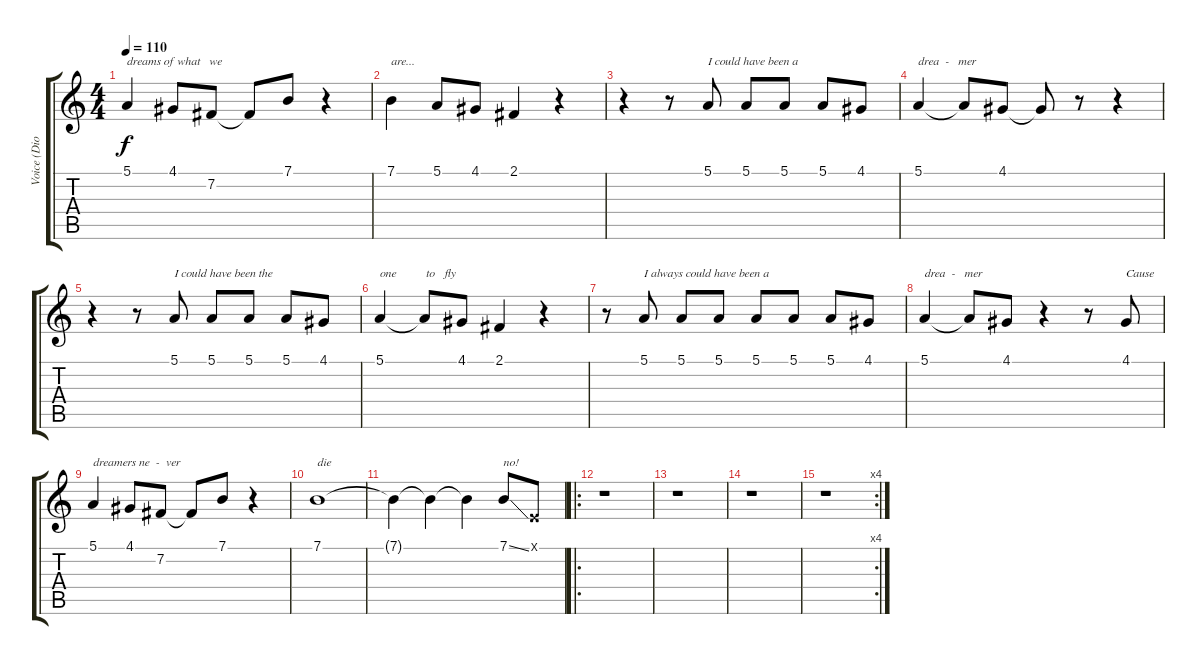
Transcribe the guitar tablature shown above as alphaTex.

\track ("Voice (Dio)" "Voice (Dio") {instrument violin}
\staff {score tabs}
\tuning (E4 B3 G3 D3 A2 E2) {hide}
\ts (4 4)
\tempo 110
\clef g2
\ks c
5.1.4{txt "dreams of what   we" dy f} 4.1.8 7.2.8 7.2{t}.8 7.1.8 r.4 |
7.1.4{txt "are..."} 5.1.8 4.1.8 2.1.4 r.4 |
r.4 r.8 5.1.8{txt "I could have been a"} 5.1.8 5.1.8 5.1.8 4.1.8 |
5.1.4{txt "drea  -   mer"} 5.1{t}.8 4.1.8 4.1{t}.8 r.8 r.4 |
r.4 r.8 5.1.8{txt "I could have been the"} 5.1.8 5.1.8 5.1.8 4.1.8 |
5.1.4{txt "one          to   fly"} 5.1{t}.8 4.1.8 2.1.4 r.4 |
r.8 5.1.8{txt "I always could have been a"} 5.1.8 5.1.8 5.1.8 5.1.8 5.1.8 4.1.8 |
5.1.4{txt "drea  -   mer"} 5.1{t}.8 4.1.8 r.4 r.8 4.1.8{txt "Cause"} |
5.1.4{txt "dreamers ne  -  ver"} 4.1.8 7.2.8 7.2{t}.8 7.1.8 r.4 |
7.1.1{txt "die"} |
7.1{t}.4 7.1{t}.4 7.1{t}.4 7.1{ss}.8{txt "no!"} 0.1{x}.8 |
\ro
r.1 |
r.1 |
r.1 |
\rc 4
r.1
